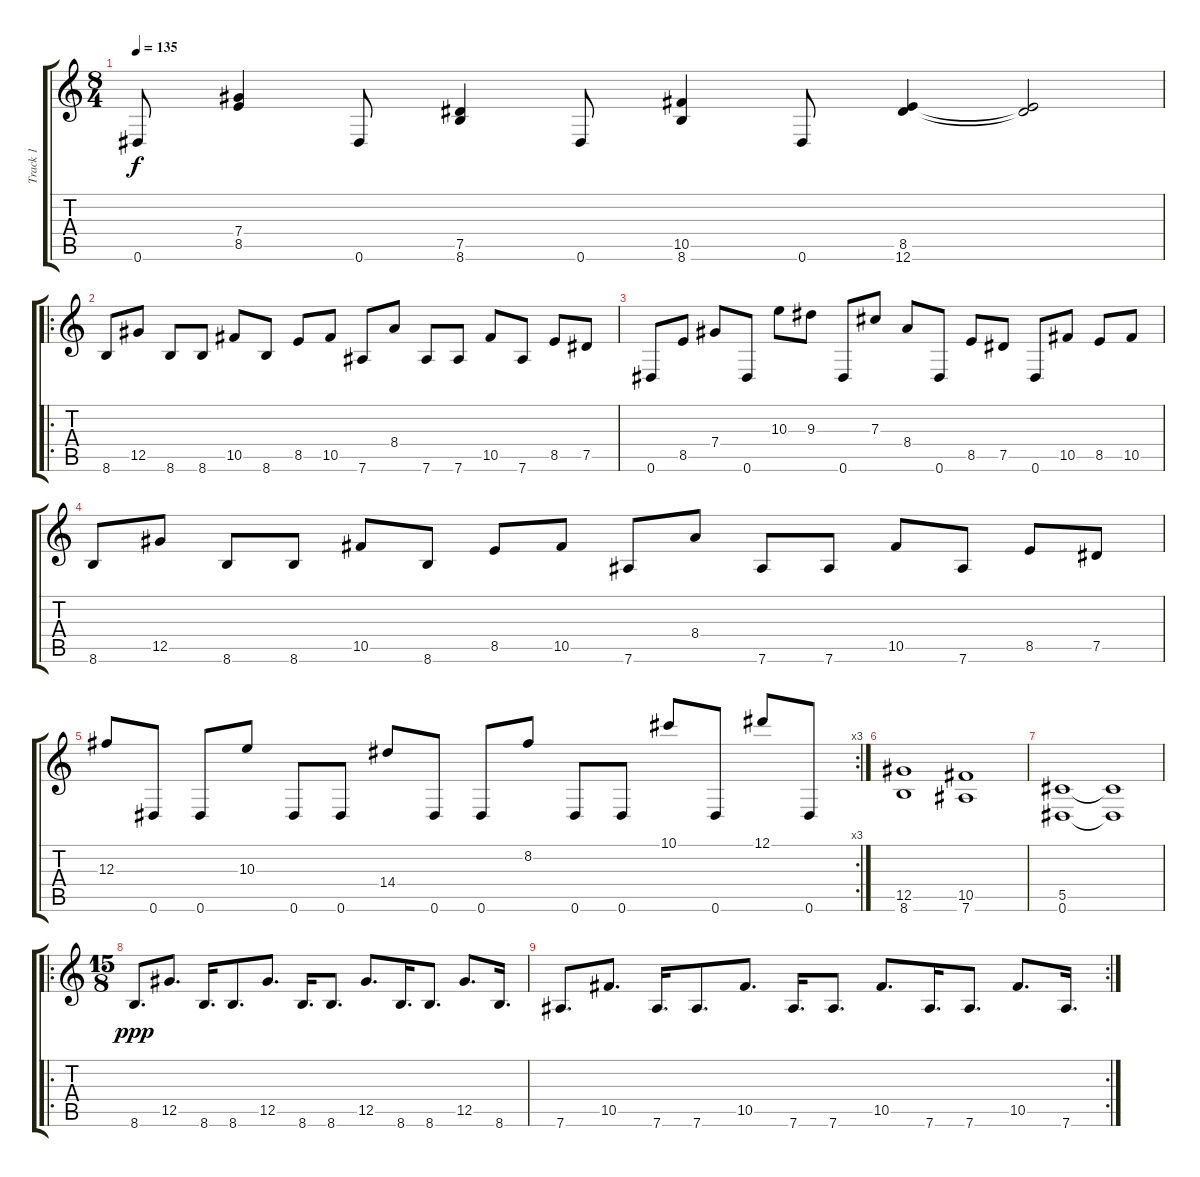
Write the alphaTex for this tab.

\track ("Track 1" "Track 1") {instrument distortionguitar}
\staff {score tabs}
\tuning (Eb4 Bb3 Gb3 Db3 Ab2 Eb2) {hide}
\ts (8 4)
\tempo 135
\clef g2
\ks c
0.6.8{dy f} (7.4 8.5).4 0.6.8 (7.5 8.6).4 0.6.8 (10.5 8.6).4 0.6.8 (8.5 12.6).4 (8.5{t} 12.6{t}).2 |
\ro
8.6.8 12.5.8 8.6.8 8.6.8 10.5.8 8.6.8 8.5.8 10.5.8 7.6.8 8.4.8 7.6.8 7.6.8 10.5.8 7.6.8 8.5.8 7.5.8 |
0.6.8 8.5.8 7.4.8 0.6.8 10.3.8 9.3.8 0.6.8 7.3.8 8.4.8 0.6.8 8.5.8 7.5.8 0.6.8 10.5.8 8.5.8 10.5.8 |
8.6.8 12.5.8 8.6.8 8.6.8 10.5.8 8.6.8 8.5.8 10.5.8 7.6.8 8.4.8 7.6.8 7.6.8 10.5.8 7.6.8 8.5.8 7.5.8 |
\rc 3
12.3.8 0.6.8 0.6.8 10.3.8 0.6.8 0.6.8 14.4.8 0.6.8 0.6.8 8.2.8 0.6.8 0.6.8 10.1.8 0.6.8 12.1.8 0.6.8 |
(12.5 8.6).1 (10.5 7.6).1 |
(5.5 0.6).1 (5.5{t} 0.6{t}).1 |
\ro
\ts (15 8)
8.6.8{d dy ppp} 12.5.8{d} 8.6.16{d} 8.6.8{d} 12.5.8{d} 8.6.16{d} 8.6.8{d} 12.5.8{d} 8.6.16{d} 8.6.8{d} 12.5.8{d} 8.6.16{d} |
\rc 2
7.6.8{d} 10.5.8{d} 7.6.16{d} 7.6.8{d} 10.5.8{d} 7.6.16{d} 7.6.8{d} 10.5.8{d} 7.6.16{d} 7.6.8{d} 10.5.8{d} 7.6.16{d}
